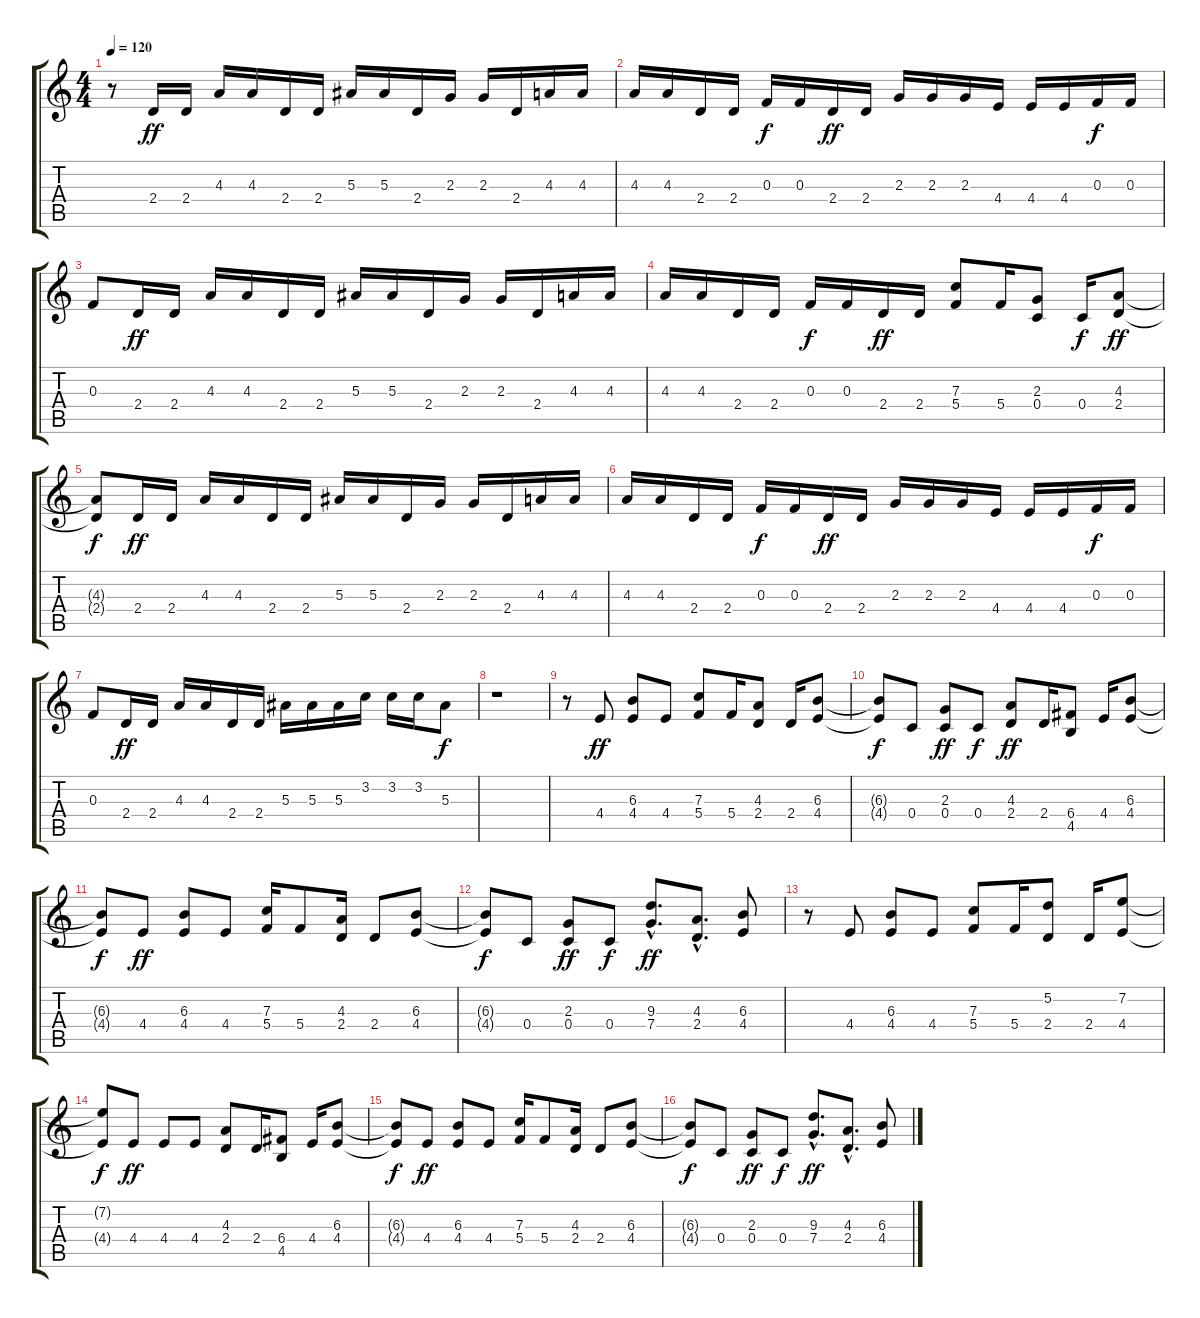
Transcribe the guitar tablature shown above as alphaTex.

\track "" {instrument overdrivenguitar}
\staff {score tabs}
\tuning (D4 A3 F3 C3 G2 D2) {hide}
\ts (4 4)
\tempo 120
\clef g2
\ks c
r.8{dy ff} 2.4.16 2.4.16 4.3.16 4.3.16 2.4.16 2.4.16 5.3.16 5.3.16 2.4.16 2.3.16 2.3.16 2.4.16 4.3.16 4.3.16 |
4.3.16 4.3.16 2.4.16 2.4.16 0.3.16{dy f} 0.3.16 2.4.16{dy ff} 2.4.16 2.3.16 2.3.16 2.3.16 4.4.16 4.4.16 4.4.16 0.3.16{dy f} 0.3.16 |
0.3.8 2.4.16{dy ff} 2.4.16 4.3.16 4.3.16 2.4.16 2.4.16 5.3.16 5.3.16 2.4.16 2.3.16 2.3.16 2.4.16 4.3.16 4.3.16 |
4.3.16 4.3.16 2.4.16 2.4.16 0.3.16{dy f} 0.3.16 2.4.16{dy ff} 2.4.16 (7.3 5.4).8 5.4.16 (2.3 0.4).8 0.4.16{dy f} (4.3 2.4).8{dy ff} |
(4.3{t} 2.4{t}).8{dy f} 2.4.16{dy ff} 2.4.16 4.3.16 4.3.16 2.4.16 2.4.16 5.3.16 5.3.16 2.4.16 2.3.16 2.3.16 2.4.16 4.3.16 4.3.16 |
4.3.16 4.3.16 2.4.16 2.4.16 0.3.16{dy f} 0.3.16 2.4.16{dy ff} 2.4.16 2.3.16 2.3.16 2.3.16 4.4.16 4.4.16 4.4.16 0.3.16{dy f} 0.3.16 |
0.3.8 2.4.16{dy ff} 2.4.16 4.3.16 4.3.16 2.4.16 2.4.16 5.3.16 5.3.16 5.3.16 3.2.16 3.2.16 3.2.16 5.3.8{dy f} |
r.1 |
r.8 4.4.8{dy ff} (6.3 4.4).8 4.4.8 (7.3 5.4).8 5.4.16 (4.3 2.4).8 2.4.16 (6.3 4.4).8 |
(6.3{t} 4.4{t}).8{dy f} 0.4.8 (2.3 0.4).8{dy ff} 0.4.8{dy f} (4.3 2.4).8{dy ff} 2.4.16 (6.4 4.5).8 4.4.16 (6.3 4.4).8 |
(6.3{t} 4.4{t}).8{dy f} 4.4.8{dy ff} (6.3 4.4).8 4.4.8 (7.3 5.4).16 5.4.8 (4.3 2.4).16 2.4.8 (6.3 4.4).8 |
(6.3{t} 4.4{t}).8{dy f} 0.4.8 (2.3 0.4).8{dy ff} 0.4.8{dy f} (9.3{hac} 7.4{hac}).8{d dy ff} (4.3{hac} 2.4{hac}).8{d} (6.3 4.4).8 |
r.8 4.4.8 (6.3 4.4).8 4.4.8 (7.3 5.4).8 5.4.16 (5.2 2.4).8 2.4.16 (7.2 4.4).8 |
(7.2{t} 4.4{t}).8{dy f} 4.4.8{dy ff} 4.4.8 4.4.8 (4.3 2.4).8 2.4.16 (6.4 4.5).8 4.4.16 (6.3 4.4).8 |
(6.3{t} 4.4{t}).8{dy f} 4.4.8{dy ff} (6.3 4.4).8 4.4.8 (7.3 5.4).16 5.4.8 (4.3 2.4).16 2.4.8 (6.3 4.4).8 |
(6.3{t} 4.4{t}).8{dy f} 0.4.8 (2.3 0.4).8{dy ff} 0.4.8{dy f} (9.3{hac} 7.4{hac}).8{d dy ff} (4.3{hac} 2.4{hac}).8{d} (6.3 4.4).8
